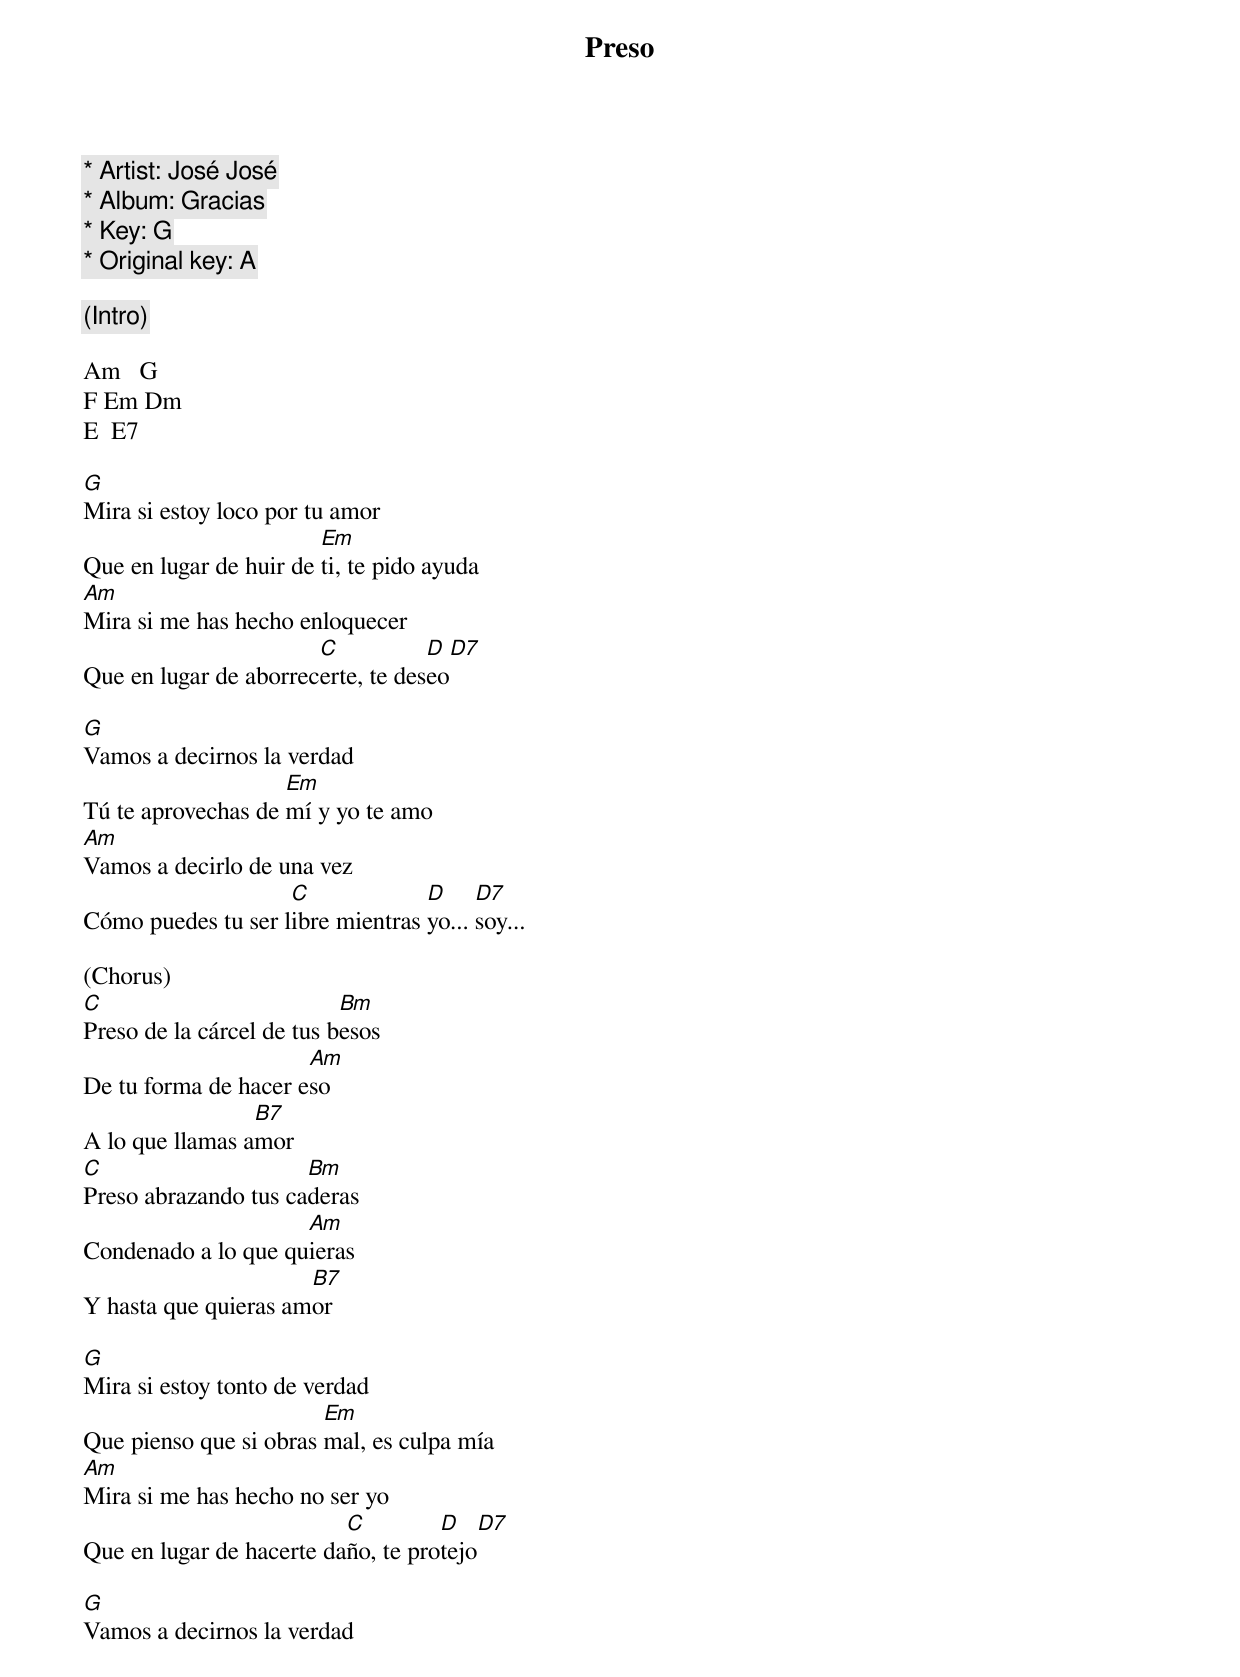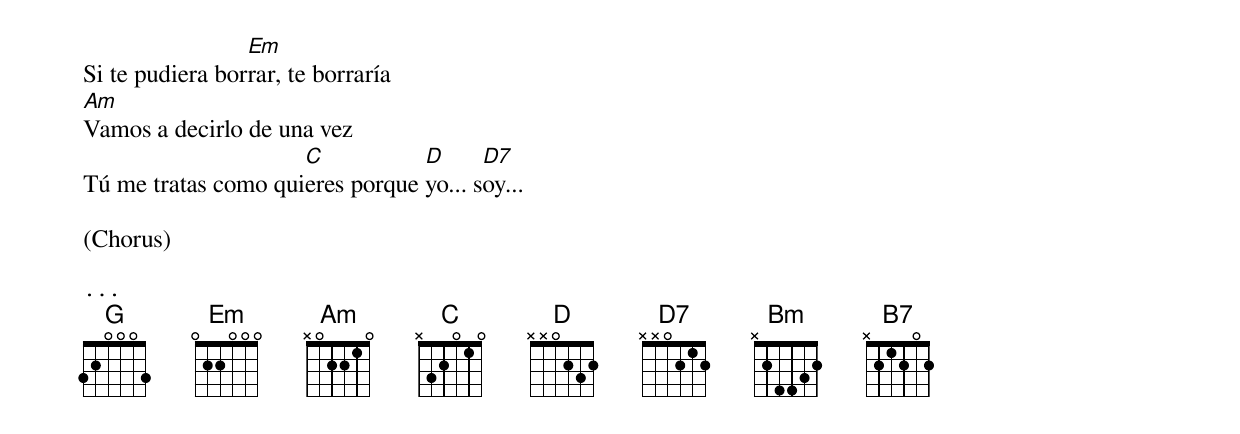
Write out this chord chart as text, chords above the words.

Preso

* Artist: José José
* Album: Gracias
* Key: G
* Original key: A

(Intro)

Am   G
F Em Dm
E  E7

G
Mira si estoy loco por tu amor
                        Em
Que en lugar de huir de ti, te pido ayuda
Am
Mira si me has hecho enloquecer
                       C           D  D7
Que en lugar de aborrecerte, te deseo

G
Vamos a decirnos la verdad
                    Em
Tú te aprovechas de mí y yo te amo
Am
Vamos a decirlo de una vez
                    C             D     D7
Cómo puedes tu ser libre mientras yo... soy...

(Chorus)
C                          Bm
Preso de la cárcel de tus besos
                      Am
De tu forma de hacer eso
                 B7
A lo que llamas amor
C                     Bm
Preso abrazando tus caderas
                     Am
Condenado a lo que quieras
                      B7
Y hasta que quieras amor

G
Mira si estoy tonto de verdad
                        Em
Que pienso que si obras mal, es culpa mía
Am
Mira si me has hecho no ser yo
                          C         D    D7
Que en lugar de hacerte daño, te protejo

G
Vamos a decirnos la verdad
                 Em
Si te pudiera borrar, te borraría
Am
Vamos a decirlo de una vez
                     C           D      D7
Tú me tratas como quieres porque yo... soy...

(Chorus)

...
